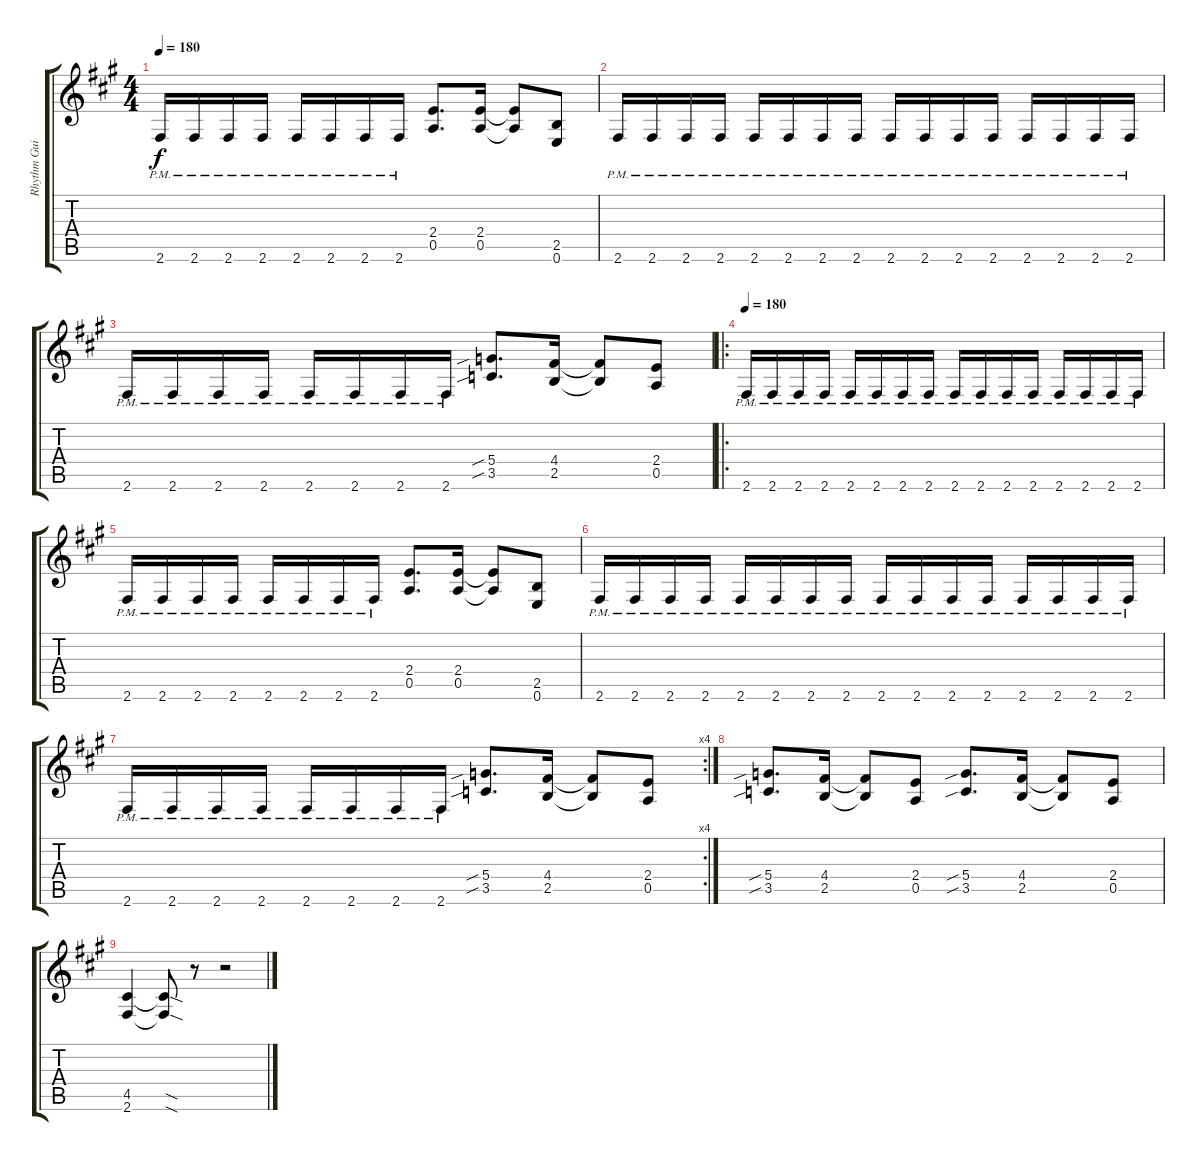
\track ("Rhythm Guitar - L" "Rhythm Gui") {instrument distortionguitar}
\staff {score tabs}
\tuning (E4 B3 G3 D3 A2 E2) {hide}
\ts (4 4)
\tempo 180
\clef g2
\ks a
2.6{pm}.16{dy f} 2.6{pm}.16 2.6{pm}.16 2.6{pm}.16 2.6{pm}.16 2.6{pm}.16 2.6{pm}.16 2.6{pm}.16 (2.4 0.5).8{d} (2.4 0.5).16 (2.4{t} 0.5{t}).8 (2.5 0.6).8 |
2.6{pm}.16 2.6{pm}.16 2.6{pm}.16 2.6{pm}.16 2.6{pm}.16 2.6{pm}.16 2.6{pm}.16 2.6{pm}.16 2.6{pm}.16 2.6{pm}.16 2.6{pm}.16 2.6{pm}.16 2.6{pm}.16 2.6{pm}.16 2.6{pm}.16 2.6{pm}.16 |
2.6{pm}.16 2.6{pm}.16 2.6{pm}.16 2.6{pm}.16 2.6{pm}.16 2.6{pm}.16 2.6{pm}.16 2.6{pm}.16 (5.4{sib} 3.5{sib}).8{d} (4.4 2.5).16 (4.4{t} 2.5{t}).8 (2.4 0.5).8 |
\ro
\tempo 180
2.6{pm}.16 2.6{pm}.16 2.6{pm}.16 2.6{pm}.16 2.6{pm}.16 2.6{pm}.16 2.6{pm}.16 2.6{pm}.16 2.6{pm}.16 2.6{pm}.16 2.6{pm}.16 2.6{pm}.16 2.6{pm}.16 2.6{pm}.16 2.6{pm}.16 2.6{pm}.16 |
2.6{pm}.16 2.6{pm}.16 2.6{pm}.16 2.6{pm}.16 2.6{pm}.16 2.6{pm}.16 2.6{pm}.16 2.6{pm}.16 (2.4 0.5).8{d} (2.4 0.5).16 (2.4{t} 0.5{t}).8 (2.5 0.6).8 |
2.6{pm}.16 2.6{pm}.16 2.6{pm}.16 2.6{pm}.16 2.6{pm}.16 2.6{pm}.16 2.6{pm}.16 2.6{pm}.16 2.6{pm}.16 2.6{pm}.16 2.6{pm}.16 2.6{pm}.16 2.6{pm}.16 2.6{pm}.16 2.6{pm}.16 2.6{pm}.16 |
\rc 4
2.6{pm}.16 2.6{pm}.16 2.6{pm}.16 2.6{pm}.16 2.6{pm}.16 2.6{pm}.16 2.6{pm}.16 2.6{pm}.16 (5.4{sib} 3.5{sib}).8{d} (4.4 2.5).16 (4.4{t} 2.5{t}).8 (2.4 0.5).8 |
(5.4{sib} 3.5{sib}).8{d} (4.4 2.5).16 (4.4{t} 2.5{t}).8 (2.4 0.5).8 (5.4{sib} 3.5{sib}).8{d} (4.4 2.5).16 (4.4{t} 2.5{t}).8 (2.4 0.5).8 |
(4.5 2.6).4 (4.5{sod t} 2.6{sod t}).8 r.8 r.2
